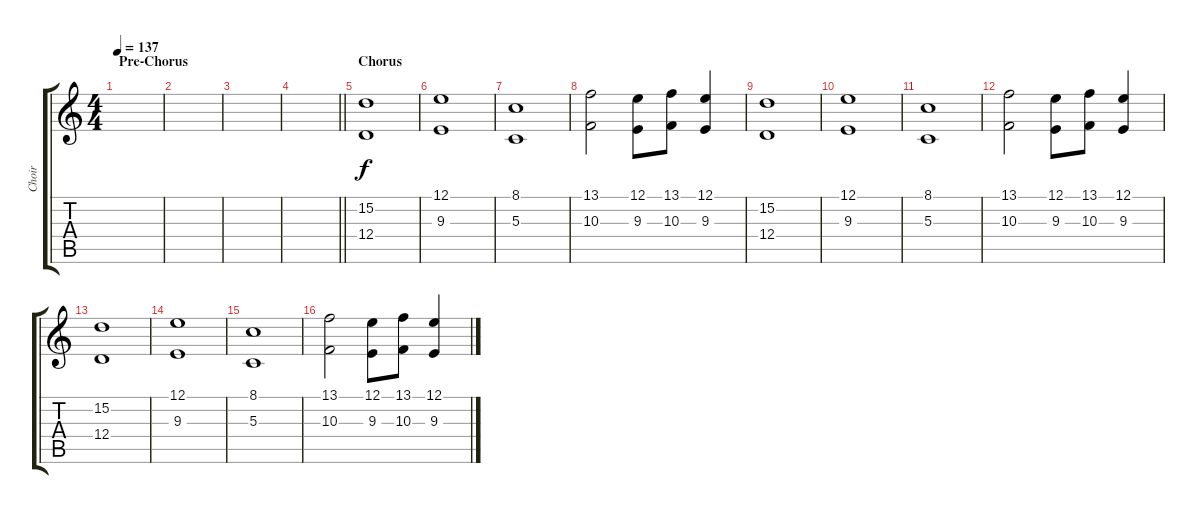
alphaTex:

\track ("Choir" "Choir") {instrument pad4choir}
\staff {score tabs}
\tuning (E4 B3 G3 D3 A2 E2) {hide}
\ts (4 4)
\section ("" "Pre-Chorus")
\tempo 137
\clef g2
\ks c
|
|
|
\barLineRight lightlight
|
\section ("" "Chorus")
(15.2 12.4).1 |
(12.1 9.3).1 |
(8.1 5.3).1 |
(13.1 10.3).2 (12.1 9.3).8 (13.1 10.3).8 (12.1 9.3).4 |
(15.2 12.4).1 |
(12.1 9.3).1 |
(8.1 5.3).1 |
(13.1 10.3).2 (12.1 9.3).8 (13.1 10.3).8 (12.1 9.3).4 |
(15.2 12.4).1 |
(12.1 9.3).1 |
(8.1 5.3).1 |
(13.1 10.3).2 (12.1 9.3).8 (13.1 10.3).8 (12.1 9.3).4
